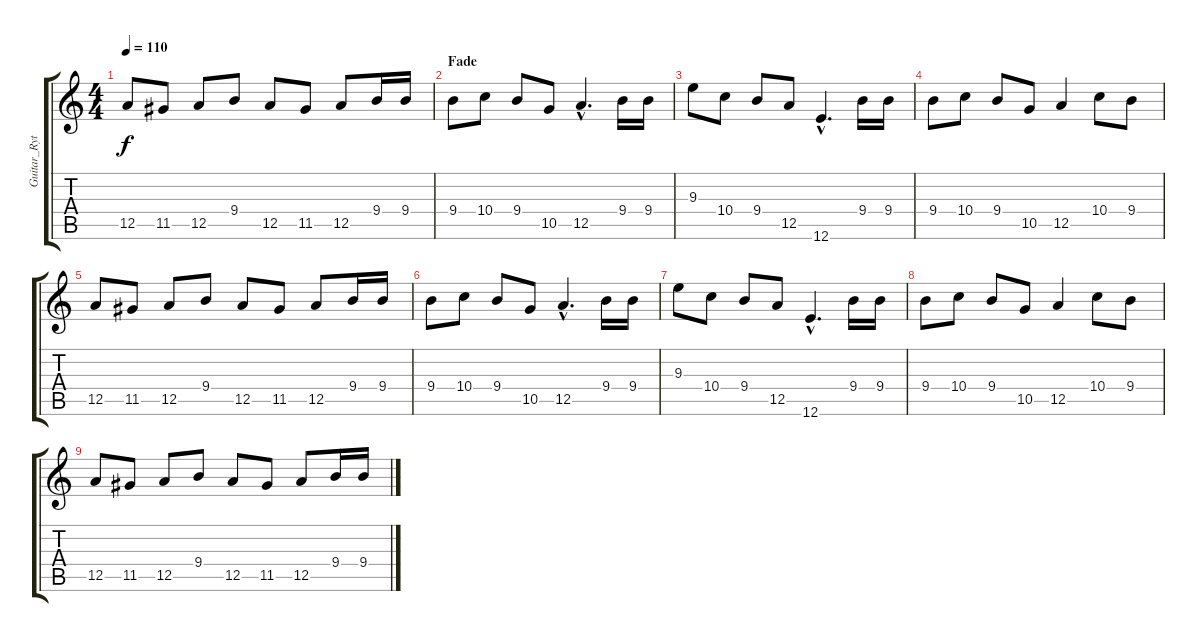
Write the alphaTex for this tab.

\track ("Guitar_Rythm 2" "Guitar_Ryt") {instrument overdrivenguitar}
\staff {score tabs}
\tuning (E4 B3 G3 D3 A2 E2) {hide}
\ts (4 4)
\tempo 110
\clef g2
\ks c
12.5.8{dy f} 11.5.8 12.5.8 9.4.8 12.5.8 11.5.8 12.5.8 9.4.16 9.4.16 |
\section ("" "Fade")
9.4.8{volume 5 instrument overdrivenguitar} 10.4.8 9.4.8 10.5.8 12.5{hac}.4{d} 9.4.16 9.4.16 |
9.3.8 10.4.8 9.4.8 12.5.8 12.6{hac}.4{d} 9.4.16 9.4.16 |
9.4.8 10.4.8 9.4.8 10.5.8 12.5.4 10.4.8 9.4.8 |
12.5.8 11.5.8 12.5.8 9.4.8 12.5.8 11.5.8 12.5.8 9.4.16 9.4.16 |
9.4.8{volume 0} 10.4.8 9.4.8 10.5.8 12.5{hac}.4{d} 9.4.16 9.4.16 |
9.3.8 10.4.8 9.4.8 12.5.8 12.6{hac}.4{d} 9.4.16 9.4.16 |
9.4.8 10.4.8 9.4.8 10.5.8 12.5.4 10.4.8 9.4.8 |
12.5.8 11.5.8 12.5.8 9.4.8 12.5.8 11.5.8 12.5.8 9.4.16 9.4.16
